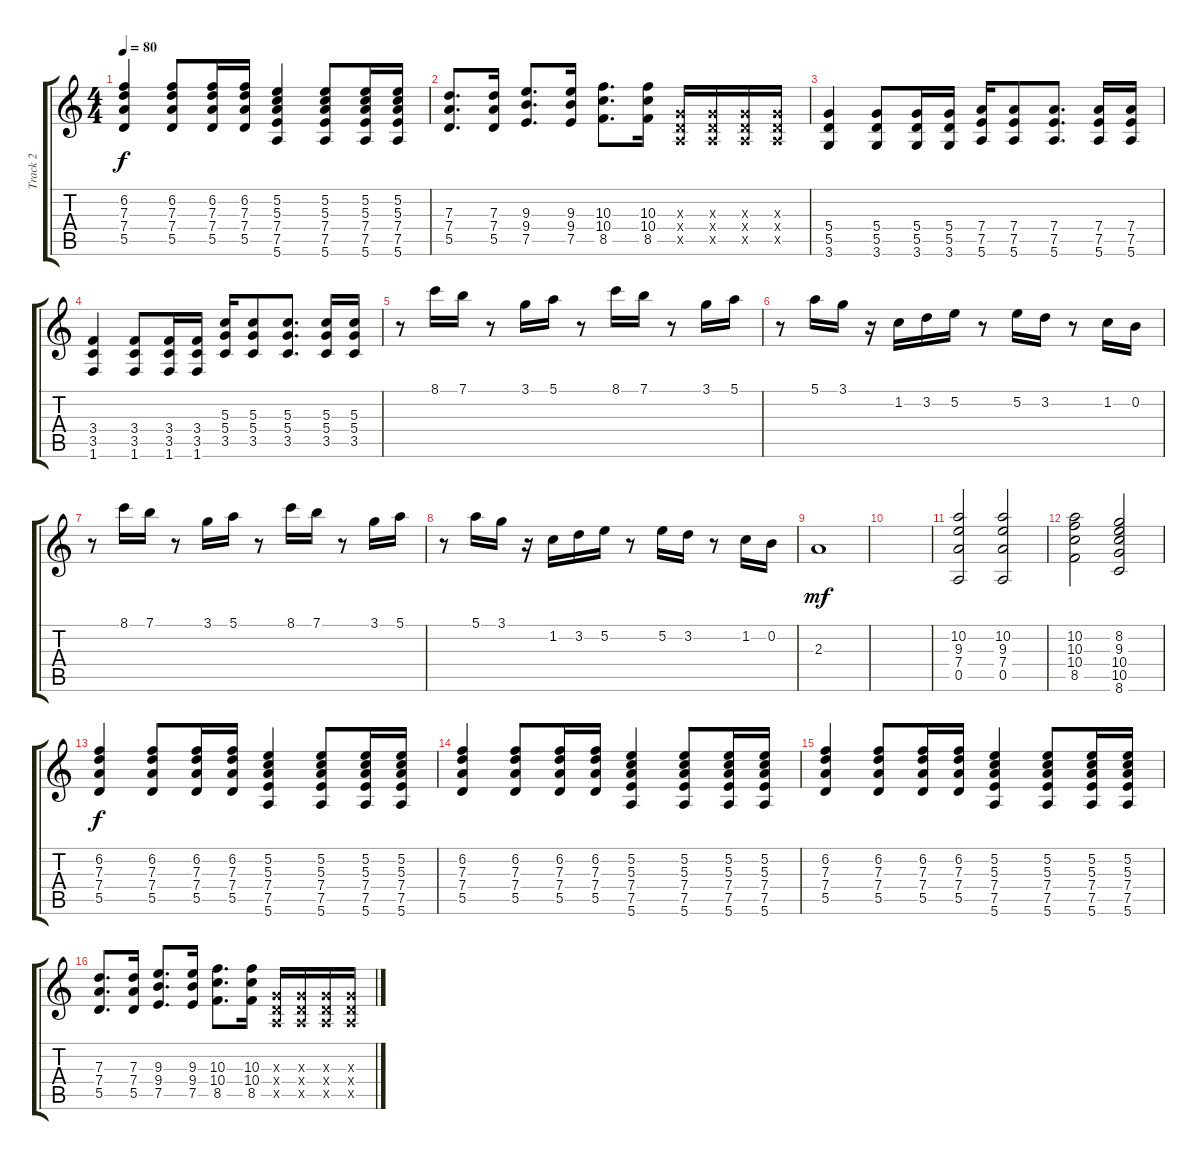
\track ("Track 2" "Track 2") {instrument overdrivenguitar}
\staff {score tabs}
\tuning (E4 B3 G3 D3 A2 E2) {hide}
\ts (4 4)
\tempo 80
\clef g2
\ks c
(6.2 7.3 7.4 5.5).4{dy f} (6.2 7.3 7.4 5.5).8 (6.2 7.3 7.4 5.5).16 (6.2 7.3 7.4 5.5).16 (5.2 5.3 7.4 7.5 5.6).4 (5.2 5.3 7.4 7.5 5.6).8 (5.2 5.3 7.4 7.5 5.6).16 (5.2 5.3 7.4 7.5 5.6).16 |
(7.3 7.4 5.5).8{d} (7.3 7.4 5.5).16 (9.3 9.4 7.5).8{d} (9.3 9.4 7.5).16 (10.3 10.4 8.5).8{d} (10.3 10.4 8.5).16 (0.3{x} 0.4{x} 0.5{x}).16 (0.3{x} 0.4{x} 0.5{x}).16 (0.3{x} 0.4{x} 0.5{x}).16 (0.3{x} 0.4{x} 0.5{x}).16 |
(5.4 5.5 3.6).4 (5.4 5.5 3.6).8 (5.4 5.5 3.6).16 (5.4 5.5 3.6).16 (7.4 7.5 5.6).16 (7.4 7.5 5.6).8 (7.4 7.5 5.6).8{d} (7.4 7.5 5.6).16 (7.4 7.5 5.6).16 |
(3.4 3.5 1.6).4 (3.4 3.5 1.6).8 (3.4 3.5 1.6).16 (3.4 3.5 1.6).16 (5.3 5.4 3.5).16 (5.3 5.4 3.5).8 (5.3 5.4 3.5).8{d} (5.3 5.4 3.5).16 (5.3 5.4 3.5).16 |
r.8 8.1.16 7.1.16 r.8 3.1.16 5.1.16 r.8 8.1.16 7.1.16 r.8 3.1.16 5.1.16 |
r.8 5.1.16 3.1.16 r.16 1.2.16 3.2.16 5.2.16 r.8 5.2.16 3.2.16 r.8 1.2.16 0.2.16 |
r.8 8.1.16 7.1.16 r.8 3.1.16 5.1.16 r.8 8.1.16 7.1.16 r.8 3.1.16 5.1.16 |
r.8 5.1.16 3.1.16 r.16 1.2.16 3.2.16 5.2.16 r.8 5.2.16 3.2.16 r.8 1.2.16 0.2.16 |
2.3.1{dy mf} |
|
(10.2 9.3 7.4 0.5).2 (10.2 9.3 7.4 0.5).2 |
(10.2 10.3 10.4 8.5).2 (8.2 9.3 10.4 10.5 8.6).2 |
(6.2 7.3 7.4 5.5).4{dy f} (6.2 7.3 7.4 5.5).8 (6.2 7.3 7.4 5.5).16 (6.2 7.3 7.4 5.5).16 (5.2 5.3 7.4 7.5 5.6).4 (5.2 5.3 7.4 7.5 5.6).8 (5.2 5.3 7.4 7.5 5.6).16 (5.2 5.3 7.4 7.5 5.6).16 |
(6.2 7.3 7.4 5.5).4 (6.2 7.3 7.4 5.5).8 (6.2 7.3 7.4 5.5).16 (6.2 7.3 7.4 5.5).16 (5.2 5.3 7.4 7.5 5.6).4 (5.2 5.3 7.4 7.5 5.6).8 (5.2 5.3 7.4 7.5 5.6).16 (5.2 5.3 7.4 7.5 5.6).16 |
(6.2 7.3 7.4 5.5).4 (6.2 7.3 7.4 5.5).8 (6.2 7.3 7.4 5.5).16 (6.2 7.3 7.4 5.5).16 (5.2 5.3 7.4 7.5 5.6).4 (5.2 5.3 7.4 7.5 5.6).8 (5.2 5.3 7.4 7.5 5.6).16 (5.2 5.3 7.4 7.5 5.6).16 |
(7.3 7.4 5.5).8{d} (7.3 7.4 5.5).16 (9.3 9.4 7.5).8{d} (9.3 9.4 7.5).16 (10.3 10.4 8.5).8{d} (10.3 10.4 8.5).16 (0.3{x} 0.4{x} 0.5{x}).16 (0.3{x} 0.4{x} 0.5{x}).16 (0.3{x} 0.4{x} 0.5{x}).16 (0.3{x} 0.4{x} 0.5{x}).16
